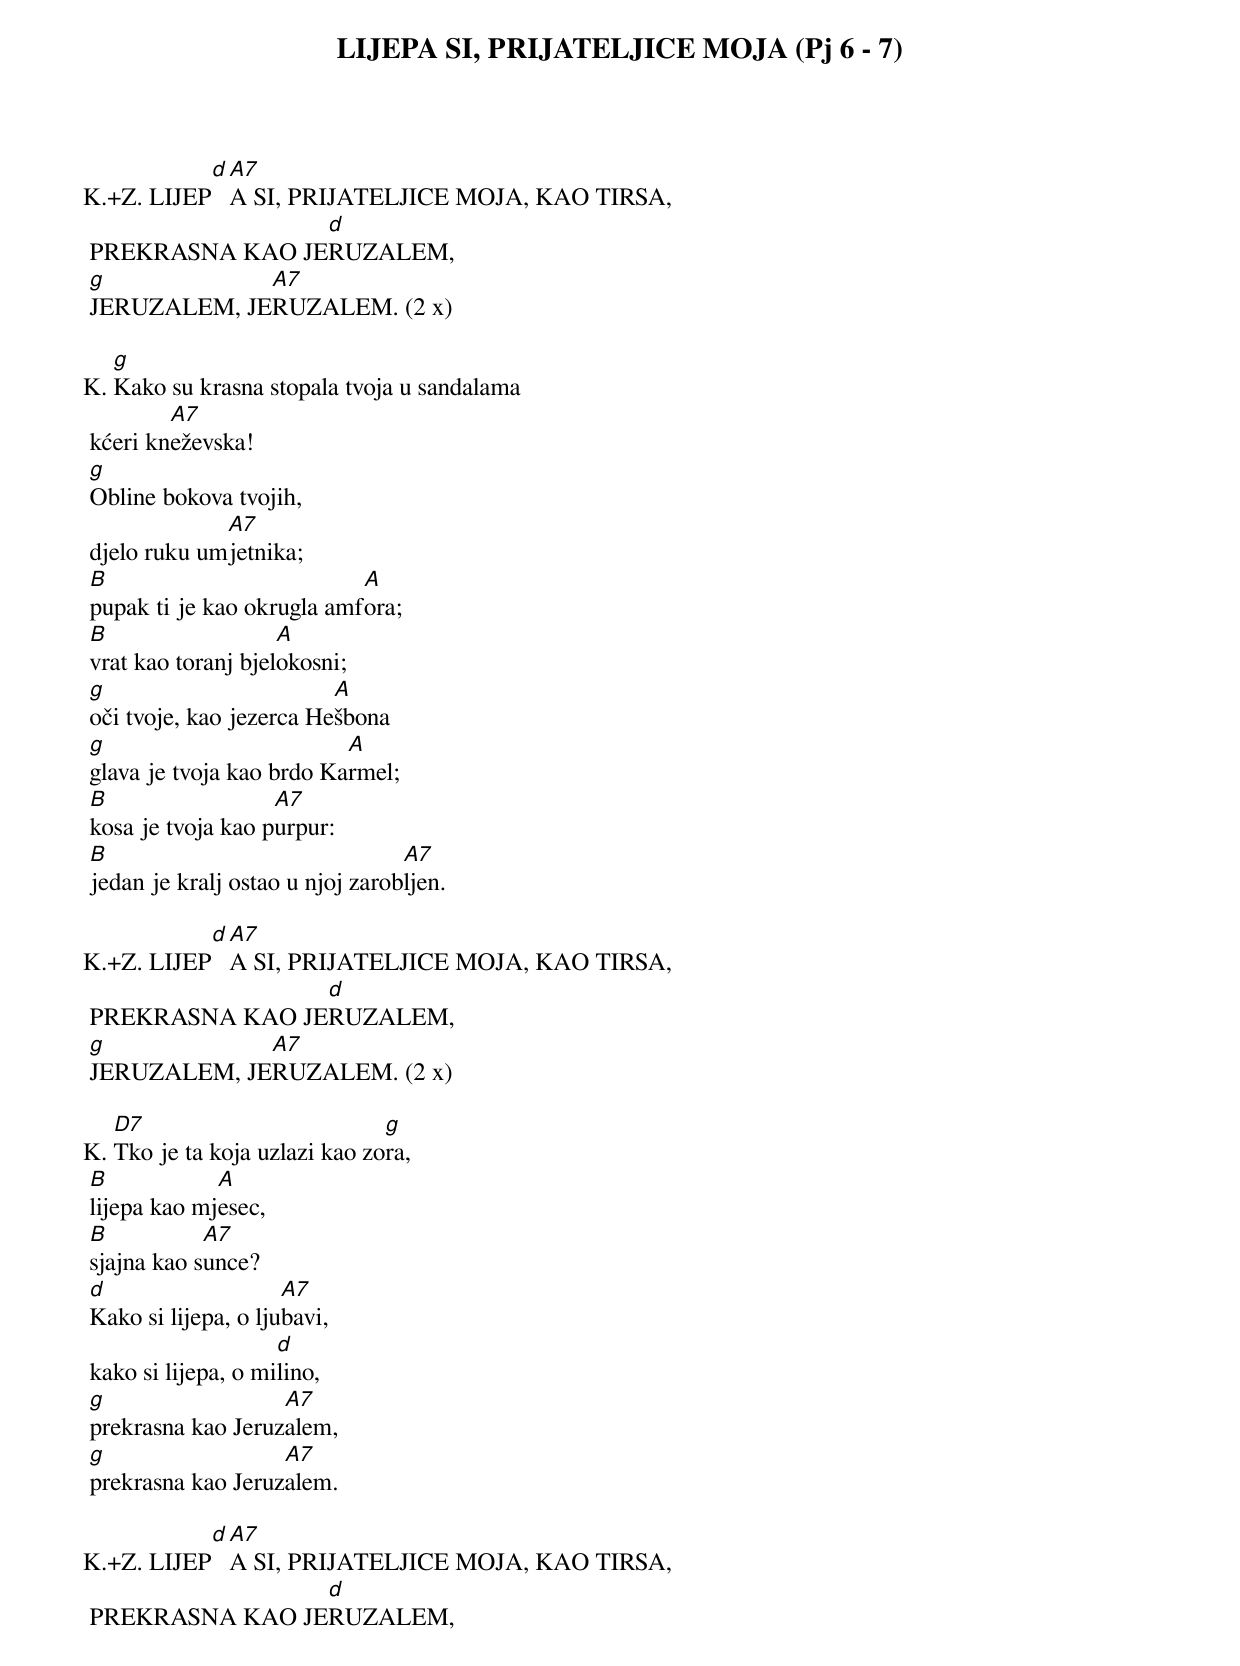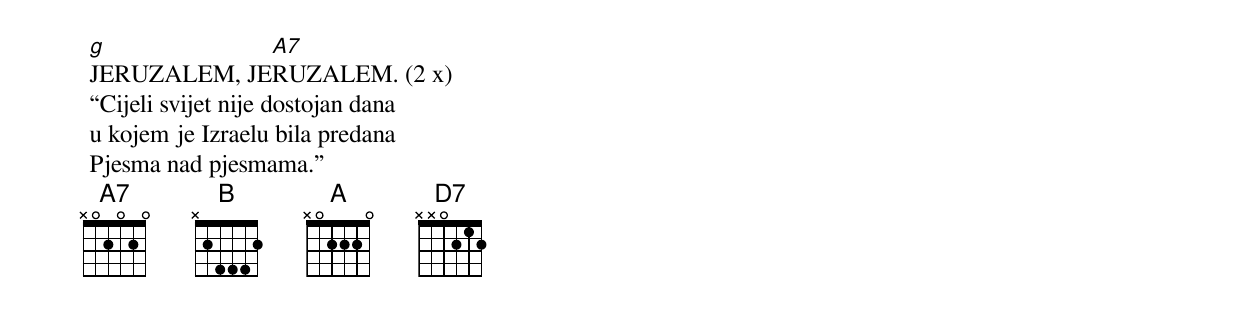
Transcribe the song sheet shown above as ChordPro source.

{title: LIJEPA SI, PRIJATELJICE MOJA (Pj 6 - 7)}

K.+Z.	LIJEP[d][A7]A SI, PRIJATELJICE MOJA, KAO TIRSA,
	PREKRASNA KAO JE[d]RUZALEM,
	[g]JERUZALEM, JE[A7]RUZALEM. (2 x)

K.	[g]Kako su krasna stopala tvoja u sandalama
	kćeri kn[A7]eževska!
	[g]Obline bokova tvojih,
	djelo ruku um[A7]jetnika;
	[B]pupak ti je kao okrugla amf[A]ora;
	[B]vrat kao toranj bjel[A]okosni;
	[g]oči tvoje, kao jezerca He[A]šbona
	[g]glava je tvoja kao brdo Ka[A]rmel;
	[B]kosa je tvoja kao p[A7]urpur:
	[B]jedan je kralj ostao u njoj zarob[A7]ljen.

K.+Z.	LIJEP[d][A7]A SI, PRIJATELJICE MOJA, KAO TIRSA,
	PREKRASNA KAO JE[d]RUZALEM,
	[g]JERUZALEM, JE[A7]RUZALEM. (2 x)

K.	[D7]Tko je ta koja uzlazi kao zo[g]ra,
	[B]lijepa kao mj[A]esec,
	[B]sjajna kao s[A7]unce?
	[d]Kako si lijepa, o lju[A7]bavi,
	kako si lijepa, o mi[d]lino,
	[g]prekrasna kao Jeruz[A7]alem,
	[g]prekrasna kao Jeruz[A7]alem.

K.+Z.	LIJEP[d][A7]A SI, PRIJATELJICE MOJA, KAO TIRSA,
	PREKRASNA KAO JE[d]RUZALEM,
	[g]JERUZALEM, JE[A7]RUZALEM. (2 x)
	“Cijeli svijet nije dostojan dana
	u kojem je Izraelu bila predana
	Pjesma nad pjesmama.”
